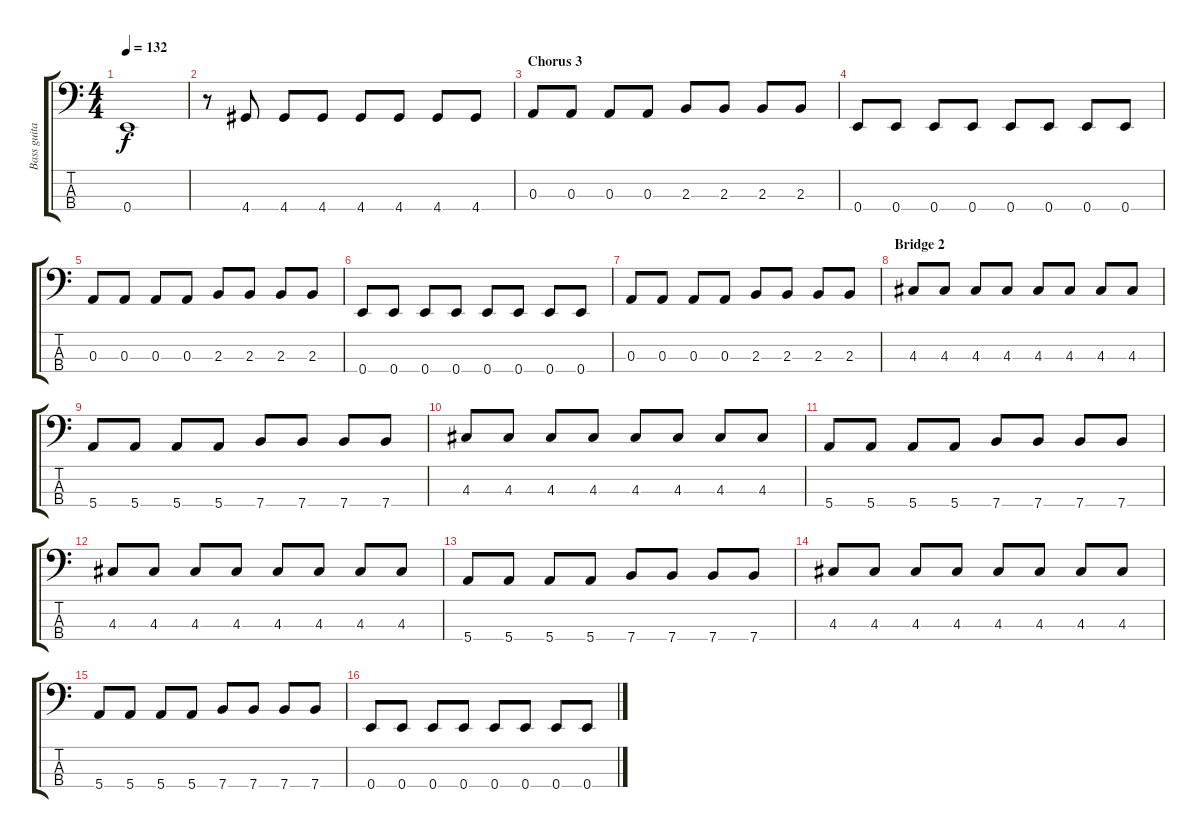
\track ("Bass guitar" "Bass guita") {instrument acousticguitarnylon}
\staff {score tabs}
\tuning (G2 D2 A1 E1) {hide}
\ts (4 4)
\tempo 132
\clef f4
\ks c
0.4.1{dy f} |
r.8 4.4.8 4.4.8 4.4.8 4.4.8 4.4.8 4.4.8 4.4.8 |
\section ("" "Chorus 3")
0.3.8 0.3.8 0.3.8 0.3.8 2.3.8 2.3.8 2.3.8 2.3.8 |
0.4.8 0.4.8 0.4.8 0.4.8 0.4.8 0.4.8 0.4.8 0.4.8 |
0.3.8 0.3.8 0.3.8 0.3.8 2.3.8 2.3.8 2.3.8 2.3.8 |
0.4.8 0.4.8 0.4.8 0.4.8 0.4.8 0.4.8 0.4.8 0.4.8 |
0.3.8 0.3.8 0.3.8 0.3.8 2.3.8 2.3.8 2.3.8 2.3.8 |
\section ("" "Bridge 2")
4.3.8 4.3.8 4.3.8 4.3.8 4.3.8 4.3.8 4.3.8 4.3.8 |
5.4.8 5.4.8 5.4.8 5.4.8 7.4.8 7.4.8 7.4.8 7.4.8 |
4.3.8 4.3.8 4.3.8 4.3.8 4.3.8 4.3.8 4.3.8 4.3.8 |
5.4.8 5.4.8 5.4.8 5.4.8 7.4.8 7.4.8 7.4.8 7.4.8 |
4.3.8 4.3.8 4.3.8 4.3.8 4.3.8 4.3.8 4.3.8 4.3.8 |
5.4.8 5.4.8 5.4.8 5.4.8 7.4.8 7.4.8 7.4.8 7.4.8 |
4.3.8 4.3.8 4.3.8 4.3.8 4.3.8 4.3.8 4.3.8 4.3.8 |
5.4.8 5.4.8 5.4.8 5.4.8 7.4.8 7.4.8 7.4.8 7.4.8 |
0.4.8 0.4.8 0.4.8 0.4.8 0.4.8 0.4.8 0.4.8 0.4.8
